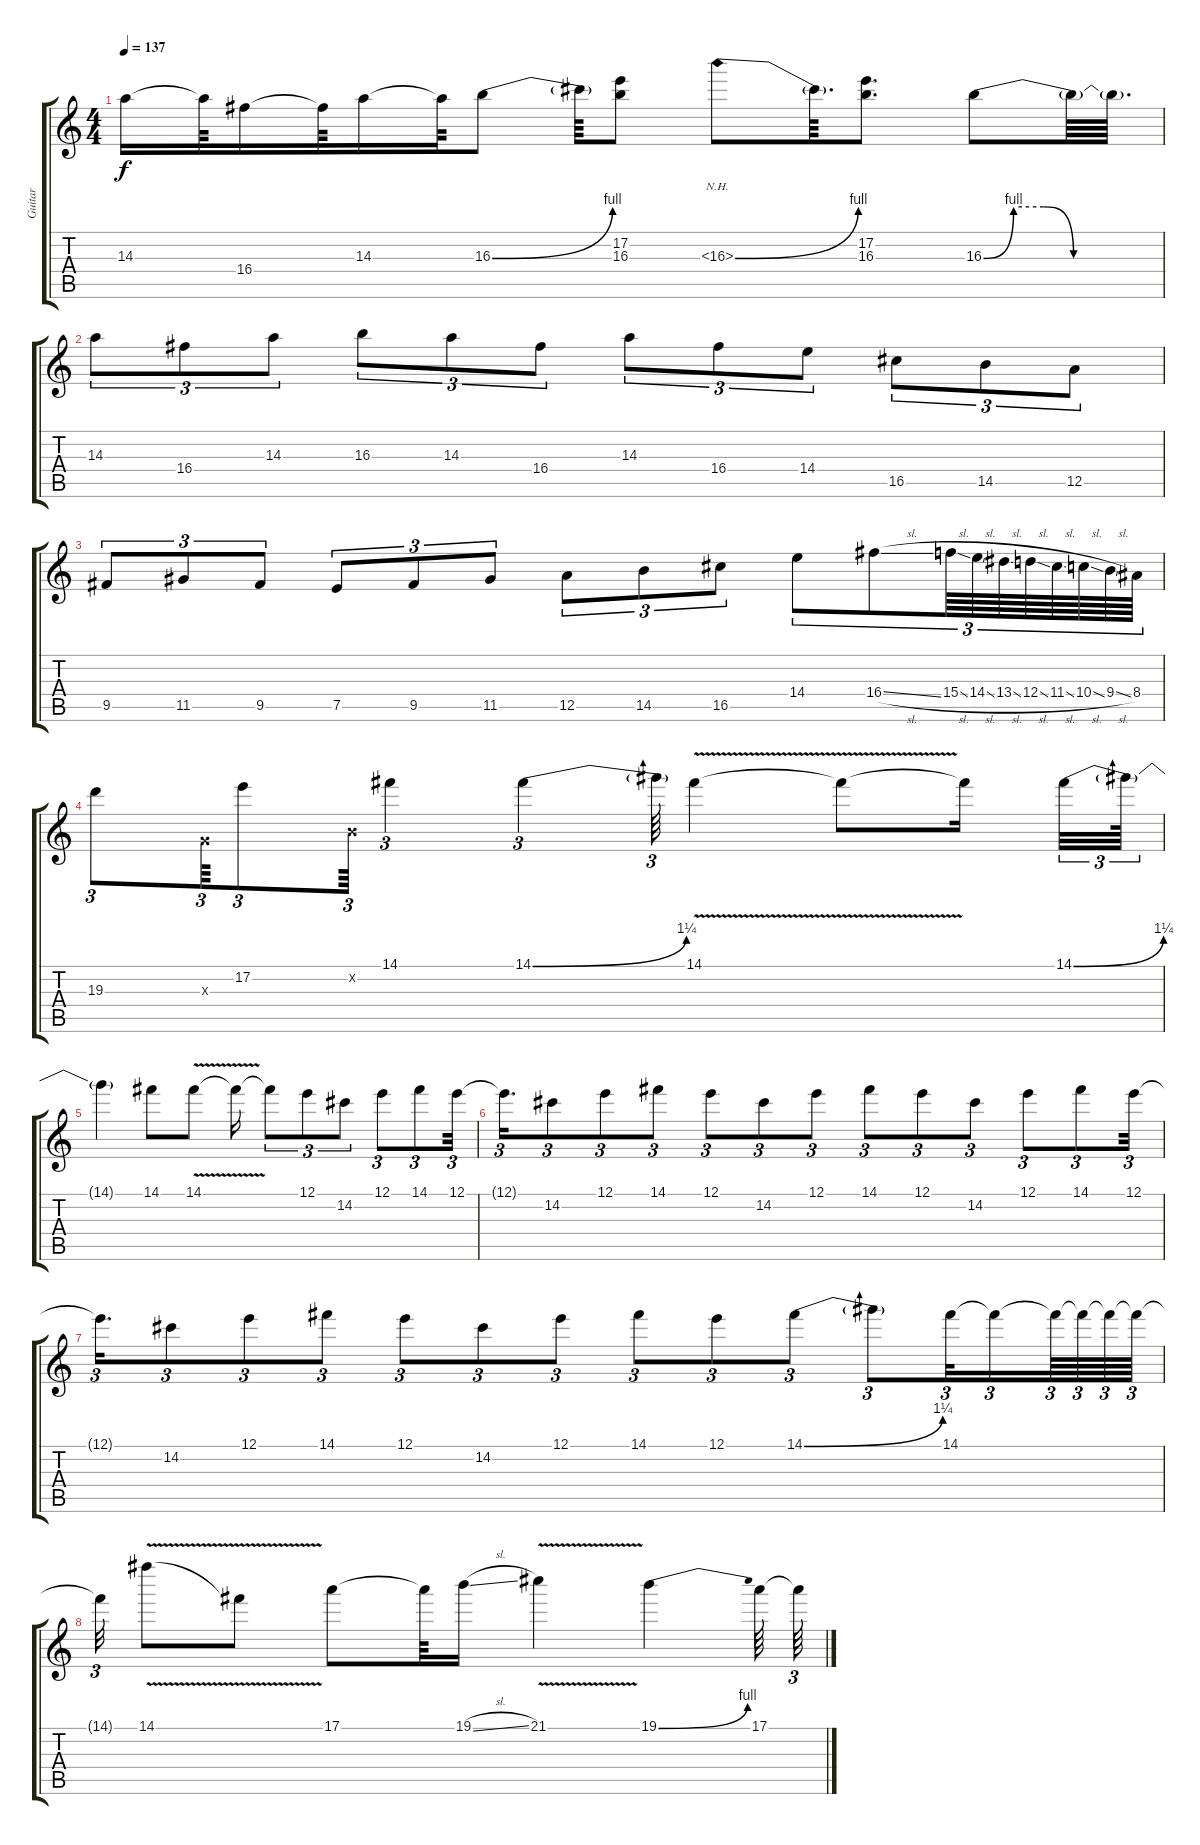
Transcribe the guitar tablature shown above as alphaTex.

\track ("Guitar" "Guitar") {instrument distortionguitar}
\staff {score tabs}
\tuning (E4 B3 G3 D3 A2 E2) {hide}
\ts (4 4)
\tempo 137
\clef g2
\ks c
14.3.16{dy f volume 8} 14.3{t}.64 16.4.16 16.4{t}.64 14.3.16 14.3{t}.64 16.3{be (bend 0 0 60 4)}.8 16.3{t}.64 (17.2 16.3).8 16.3{be (bend 0 0 60 4) nh}.8 16.3{t}.64{d} (17.2 16.3).8{d} 16.3{be (custom 0 0 10 4 20 4 30 0 60 0)}.8 16.3{t}.64 16.3{t}.64{d} |
14.3.8{tu (3 2)} 16.4.8{tu (3 2)} 14.3.8{tu (3 2)} 16.3.8{tu (3 2)} 14.3.8{tu (3 2)} 16.4.8{tu (3 2)} 14.3.8{tu (3 2)} 16.4.8{tu (3 2)} 14.4.8{tu (3 2)} 16.5.8{tu (3 2)} 14.5.8{tu (3 2)} 12.5.8{tu (3 2)} |
9.5.8{tu (3 2)} 11.5.8{tu (3 2)} 9.5.8{tu (3 2)} 7.5.8{tu (3 2)} 9.5.8{tu (3 2)} 11.5.8{tu (3 2)} 12.5.8{tu (3 2)} 14.5.8{tu (3 2)} 16.5.8{tu (3 2)} 14.4.8{tu (3 2)} 16.4{sl}.8{tu (3 2)} 15.4{sl}.64{tu (3 2)} 14.4{sl}.64{tu (3 2)} 13.4{sl}.64{tu (3 2)} 12.4{sl}.64{tu (3 2)} 11.4{sl}.64{tu (3 2)} 10.4{sl}.64{tu (3 2)} 9.4{sl}.64{tu (3 2)} 8.4.64{tu (3 2)} |
19.3.8{tu (3 2)} 0.3{x}.64{tu (3 2)} 17.2.8{tu (3 2)} 0.2{x}.64{tu (3 2)} 14.1.4{tu (3 2)} 14.1{be (bend 0 0 60 5)}.4{tu (3 2)} 14.1{t}.64{tu (3 2)} 14.1{v}.4 14.1{t}.8 14.1{t}.16{beam splitsecondary} 14.1{be (bend 0 0 60 5)}.32{tu (3 2)} 14.1{t}.64{tu (3 2)} |
14.1{t}.4{volume 4} 14.1.8 14.1{v}.8 14.1{t}.16 14.1{t}.8{tu (3 2)} 12.1.8{tu (3 2)} 14.2.8{tu (3 2)} 12.1.8{tu (3 2)} 14.1.8{tu (3 2)} 12.1.32{tu (3 2)} |
12.1{t}.16{d tu (3 2)} 14.2.8{tu (3 2)} 12.1.8{tu (3 2)} 14.1.8{tu (3 2)} 12.1.8{tu (3 2)} 14.2.8{tu (3 2)} 12.1.8{tu (3 2)} 14.1.8{tu (3 2)} 12.1.8{tu (3 2)} 14.2.8{tu (3 2)} 12.1.8{tu (3 2)} 14.1.8{tu (3 2)} 12.1.32{tu (3 2)} |
12.1{t}.16{d tu (3 2)} 14.2.8{tu (3 2)} 12.1.8{tu (3 2)} 14.1.8{tu (3 2)} 12.1.8{tu (3 2)} 14.2.8{tu (3 2)} 12.1.8{tu (3 2)} 14.1.8{tu (3 2)} 12.1.8{tu (3 2)} 14.1{be (bend 0 0 60 5)}.8{tu (3 2)} 14.1{t}.8{tu (3 2)} 14.1.32{tu (3 2)} 14.1{t}.16{tu (3 2)} 14.1{t}.64{tu (3 2)} 14.1{t}.64{tu (3 2)} 14.1{t}.64{tu (3 2)} 14.1{t}.64{tu (3 2)} |
14.1{t}.32{tu (3 2)} 14.1{v}.8{ot 8vb} 14.1{t}.8 17.1.8 17.1{t}.64 19.1{sl}.16 21.1{v}.4 19.1{be (bend 0 0 60 4)}.4 17.1.64 17.1{t}.64{tu (3 2)}
